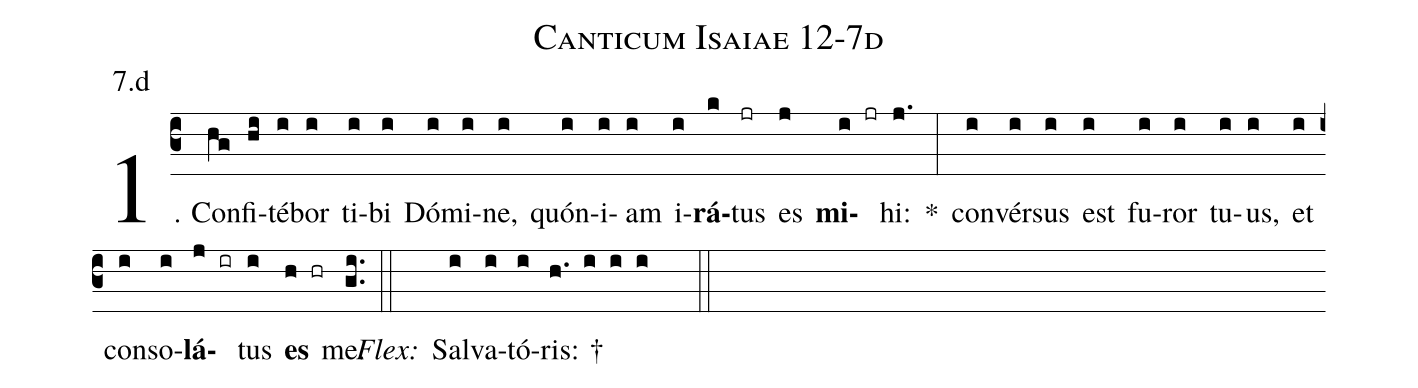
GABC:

name: Canticum Isaiae 12-7d;
annotation: 7.d;
%%
(c3)1. Con(hg)fi(hi)té(i)bor(i) ti(i)bi(i) Dó(i)mi(i)ne,(i) quón(i)i(i)am(i) i(i)<b>rá</b>(k)tus(jr) es(j) <b>mi</b>(i jr)hi:(j.) *(:) con(i)vér(i)sus(i) est(i) fu(i)ror(i) tu(i)us,(i) et(i) con(i)so(i)<b>lá</b>(j ir)tus(i) <b>es</b>(h hr) me.(gi..) (::)
<i>Flex:</i>()  Sal(i)va(i)tó(i)ris: †(h. i i i  ::)
